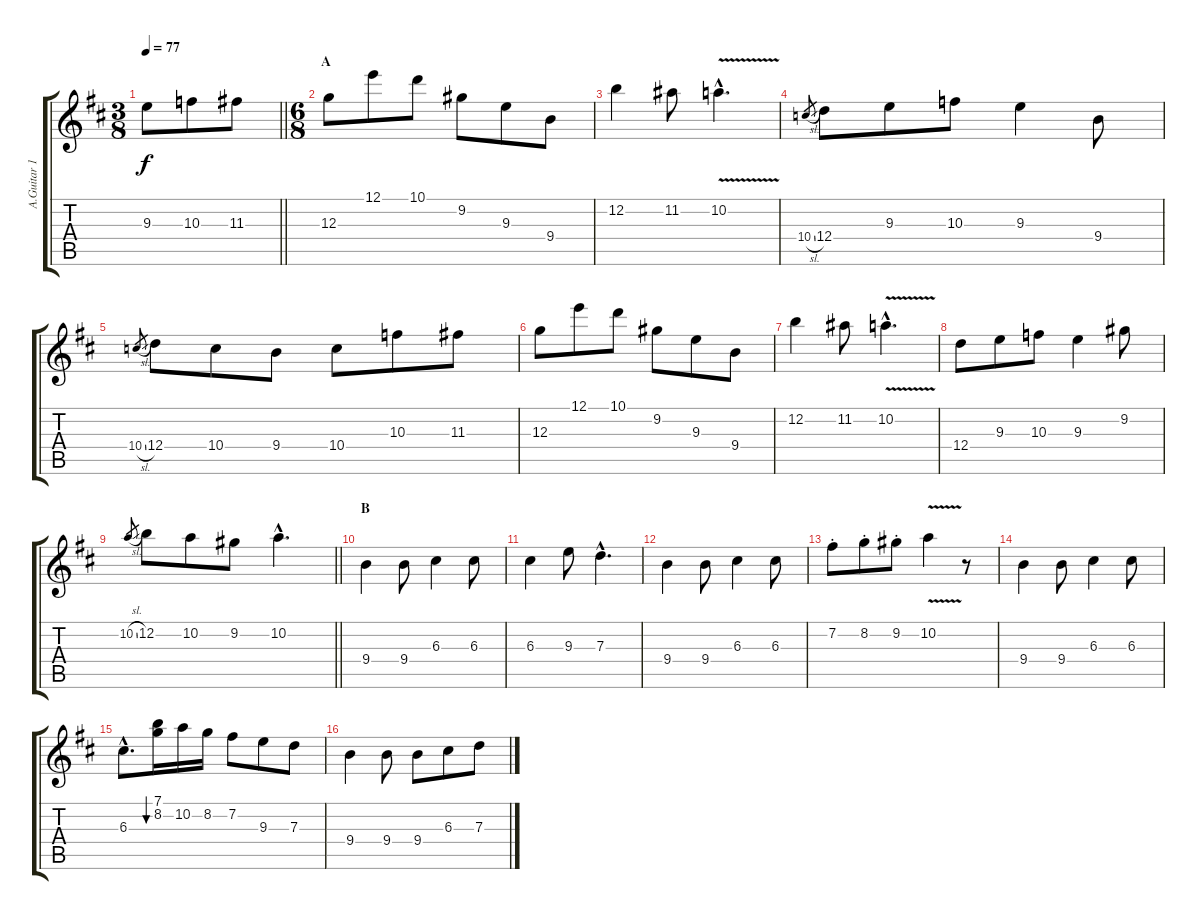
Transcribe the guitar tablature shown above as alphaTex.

\track ("A.Guitar 1" "A.Guitar 1") {instrument acousticguitarsteel}
\staff {score tabs}
\tuning (E4 B3 G3 D3 A2 E2) {hide}
\ts (3 8)
\tempo 77
\clef g2
\barLineRight lightlight
\ks d
9.3.8{dy f instrument acousticguitarsteel} 10.3.8 11.3.8 |
\ts (6 8)
\section ("" "A")
12.3.8 12.1.8 10.1.8 9.2.8 9.3.8 9.4.8 |
12.2.4 11.2.8 10.2{v hac}.4{d} |
10.4{sl}.8{gr} 12.4.8 9.3.8 10.3.8 9.3.4 9.4.8 |
10.4{sl}.8{gr} 12.4.8 10.4.8 9.4.8 10.4.8 10.3.8 11.3.8 |
12.3.8 12.1.8 10.1.8 9.2.8 9.3.8 9.4.8 |
12.2.4 11.2.8 10.2{v hac}.4{d} |
12.4.8 9.3.8 10.3.8 9.3.4 9.2.8 |
\barLineRight lightlight
10.2{sl}.8{gr} 12.2.8 10.2.8 9.2.8 10.2{hac}.4{d} |
\section ("" "B")
9.4.4 9.4.8 6.3.4 6.3.8 |
6.3.4 9.3.8 7.3{hac}.4{d} |
9.4.4 9.4.8 6.3.4 6.3.8 |
7.2{st}.8 8.2{st}.8 9.2{st}.8 10.2{v}.4 r.8 |
9.4.4 9.4.8 6.3.4 6.3.8 |
6.3{hac}.8{d} (7.1 8.2).16{bu 30} 10.2.16 8.2.16 7.2.8 9.3.8 7.3.8 |
9.4.4 9.4.8 9.4.8 6.3.8 7.3.8
